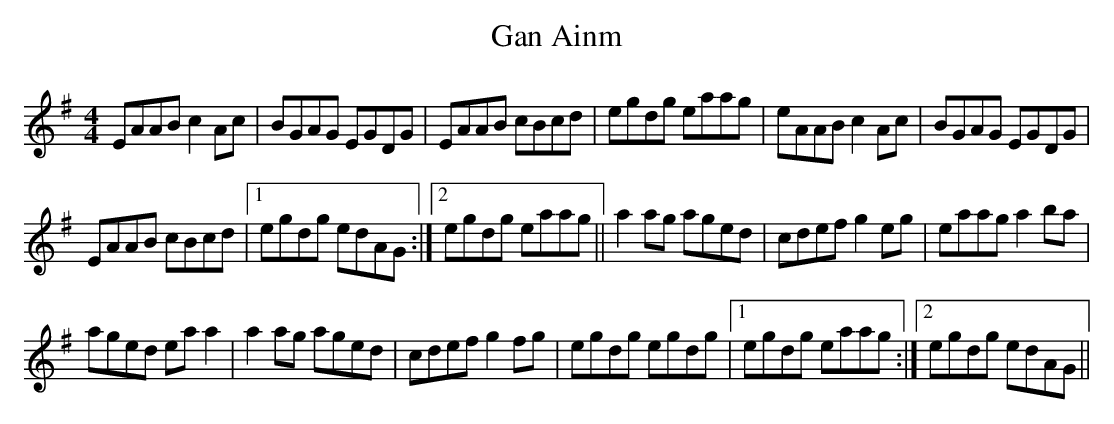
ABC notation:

X:1
T:Gan Ainm
M:4/4
K:G
EAAB c2Ac | BGAG EGDG | EAAB cBcd | egdg eaag | eAAB c2Ac | BGAG EGDG |
EAAB cBcd |1 egdg edAG :|2 egdg eaag || a2ag aged | cdef g2eg | eaag a2ba |
aged eaa2 | a2ag aged | cdef g2fg | egdg egdg |1 egdg eaag :|2 egdg edAG ||
